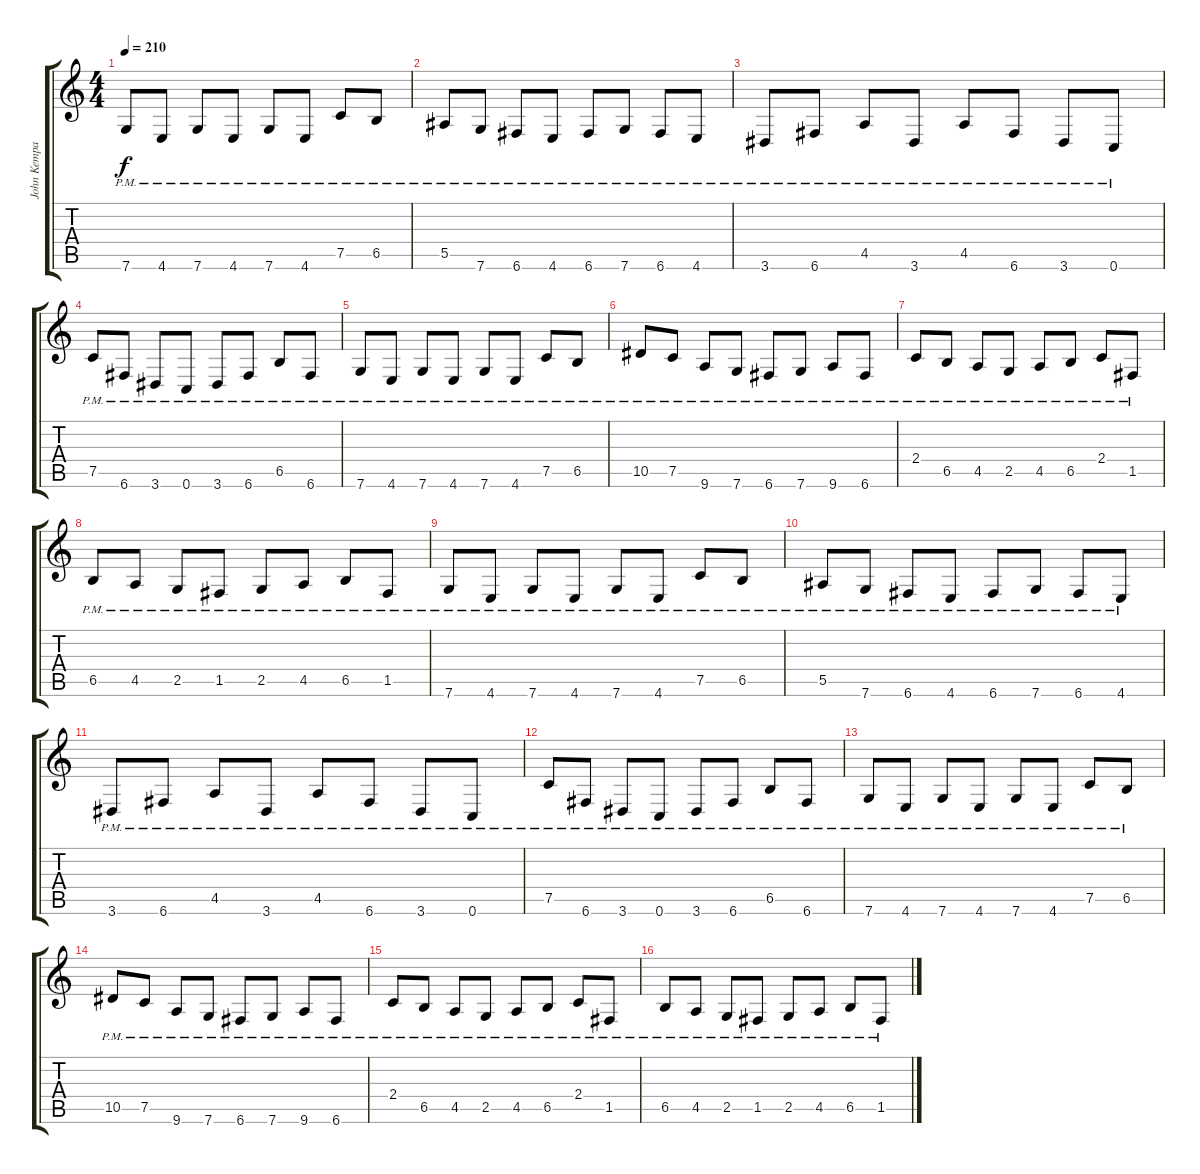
\track ("John Kempainen" "John Kempa") {instrument distortionguitar}
\staff {score tabs}
\tuning (C4 G3 Eb3 Bb2 F2 C2) {hide}
\ts (4 4)
\tempo 210
\clef g2
\ks c
7.6{pm}.8{dy f} 4.6{pm}.8 7.6{pm}.8 4.6{pm}.8 7.6{pm}.8 4.6{pm}.8 7.5{pm}.8 6.5{pm}.8 |
5.5{pm}.8 7.6{pm}.8 6.6{pm}.8 4.6{pm}.8 6.6{pm}.8 7.6{pm}.8 6.6{pm}.8 4.6{pm}.8 |
3.6{pm}.8 6.6{pm}.8 4.5{pm}.8 3.6{pm}.8 4.5{pm}.8 6.6{pm}.8 3.6{pm}.8 0.6{pm}.8 |
7.5{pm}.8 6.6{pm}.8 3.6{pm}.8 0.6{pm}.8 3.6{pm}.8 6.6{pm}.8 6.5{pm}.8 6.6{pm}.8 |
7.6{pm}.8 4.6{pm}.8 7.6{pm}.8 4.6{pm}.8 7.6{pm}.8 4.6{pm}.8 7.5{pm}.8 6.5{pm}.8 |
10.5{pm}.8 7.5{pm}.8 9.6{pm}.8 7.6{pm}.8 6.6{pm}.8 7.6{pm}.8 9.6{pm}.8 6.6{pm}.8 |
2.4{pm}.8 6.5{pm}.8 4.5{pm}.8 2.5{pm}.8 4.5{pm}.8 6.5{pm}.8 2.4{pm}.8 1.5{pm}.8 |
6.5{pm}.8 4.5{pm}.8 2.5{pm}.8 1.5{pm}.8 2.5{pm}.8 4.5{pm}.8 6.5{pm}.8 1.5{pm}.8 |
7.6{pm}.8 4.6{pm}.8 7.6{pm}.8 4.6{pm}.8 7.6{pm}.8 4.6{pm}.8 7.5{pm}.8 6.5{pm}.8 |
5.5{pm}.8 7.6{pm}.8 6.6{pm}.8 4.6{pm}.8 6.6{pm}.8 7.6{pm}.8 6.6{pm}.8 4.6{pm}.8 |
3.6{pm}.8 6.6{pm}.8 4.5{pm}.8 3.6{pm}.8 4.5{pm}.8 6.6{pm}.8 3.6{pm}.8 0.6{pm}.8 |
7.5{pm}.8 6.6{pm}.8 3.6{pm}.8 0.6{pm}.8 3.6{pm}.8 6.6{pm}.8 6.5{pm}.8 6.6{pm}.8 |
7.6{pm}.8 4.6{pm}.8 7.6{pm}.8 4.6{pm}.8 7.6{pm}.8 4.6{pm}.8 7.5{pm}.8 6.5{pm}.8 |
10.5{pm}.8 7.5{pm}.8 9.6{pm}.8 7.6{pm}.8 6.6{pm}.8 7.6{pm}.8 9.6{pm}.8 6.6{pm}.8 |
2.4{pm}.8 6.5{pm}.8 4.5{pm}.8 2.5{pm}.8 4.5{pm}.8 6.5{pm}.8 2.4{pm}.8 1.5{pm}.8 |
6.5{pm}.8 4.5{pm}.8 2.5{pm}.8 1.5{pm}.8 2.5{pm}.8 4.5{pm}.8 6.5{pm}.8 1.5{pm}.8
